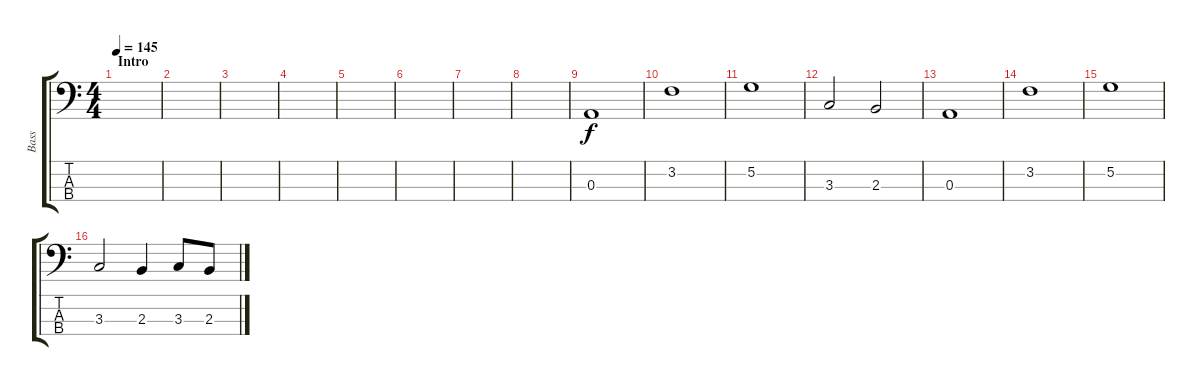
\track ("Bass" "Bass") {instrument electricbassfinger}
\staff {score tabs}
\tuning (G2 D2 A1 E1) {hide}
\ts (4 4)
\section ("" "Intro")
\tempo 145
\tempo 60
\tempo 145
\clef f4
\ks c
|
|
|
|
|
|
|
|
0.3.1 |
3.2.1 |
5.2.1 |
3.3.2 2.3.2 |
0.3.1 |
3.2.1 |
5.2.1 |
3.3.2 2.3.4 3.3.8 2.3.8
